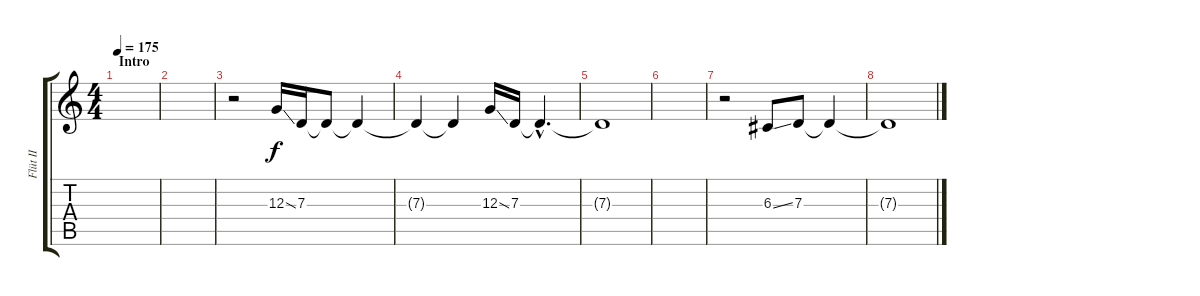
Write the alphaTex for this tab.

\track ("Flüt II" "Flüt II") {instrument shakuhachi}
\staff {score tabs}
\tuning (E4 B3 G3 D3 A2 E2) {hide}
\ts (4 4)
\section ("" "Intro")
\tempo 175
\clef g2
\ks c
|
|
r.2 12.3{ss}.16 7.3.16 7.3{t}.8 7.3{t}.4 |
7.3{t}.4 7.3{t}.4 12.3{ss}.16 7.3.16 7.3{hac t}.4{d} |
7.3{t}.1 |
|
r.2 6.3{ss}.8 7.3.8 7.3{t}.4 |
7.3{t}.1
